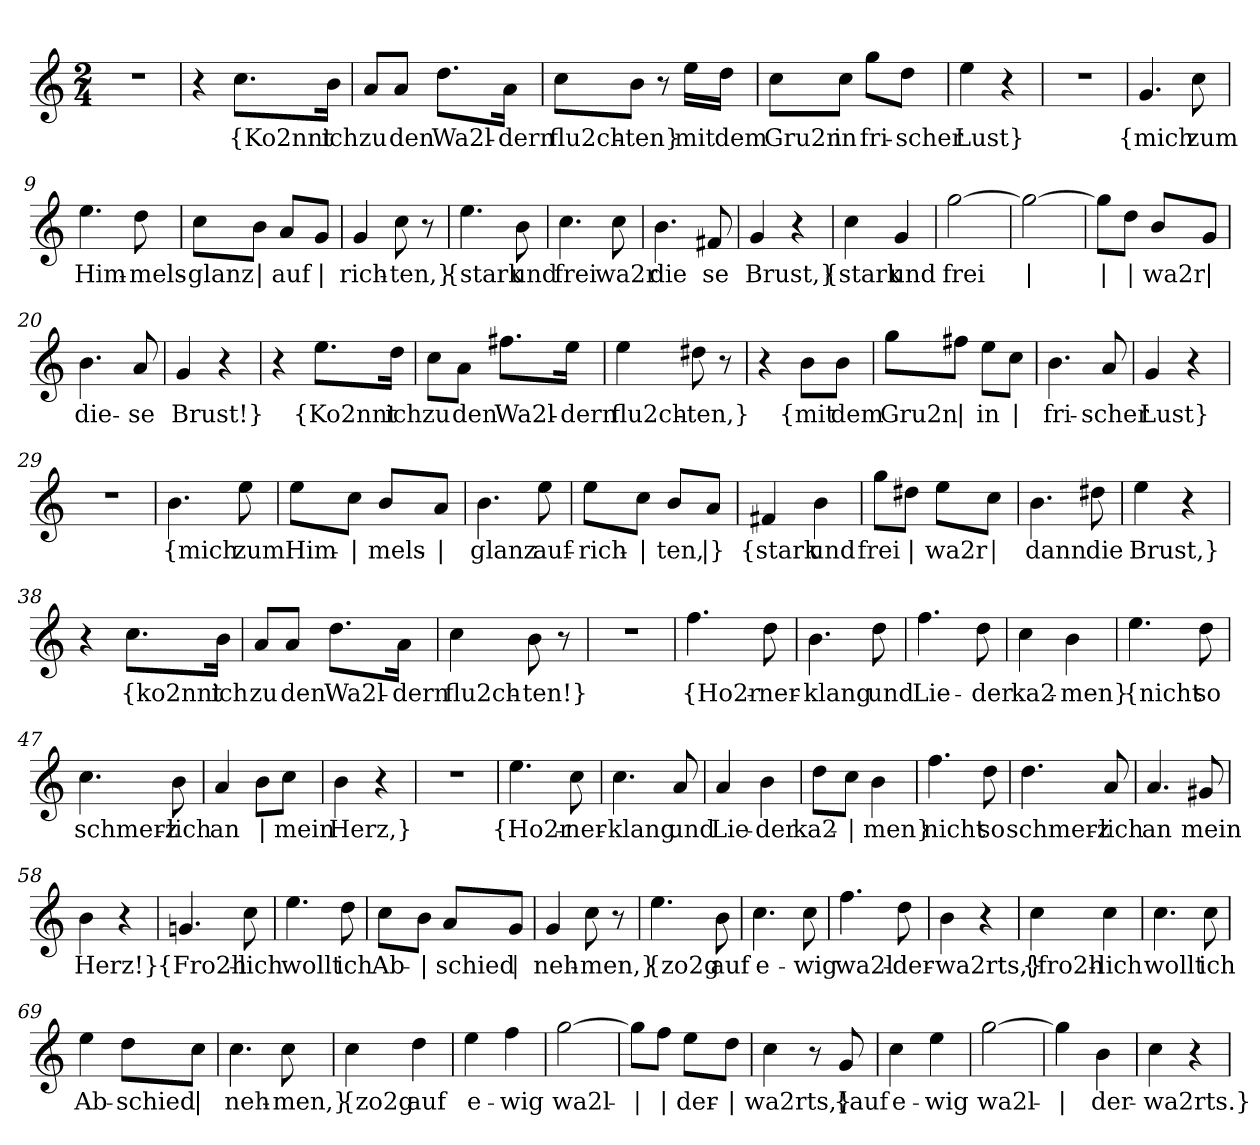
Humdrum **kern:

**kern	**text
*part1	*part1
*staff1	*staff1
*clefG2	*
*k[]	*
*M2/4	*
=1	=1
2r	.
=2	=2
4r	.
!	!LO:LY:b
8.cc\L	{Ko2nnt
!	!LO:LY:b
16b\Jk	ich
=3	=3
!	!LO:LY:b
8a/L	zu
!	!LO:LY:b
8a/J	den
!	!LO:LY:b
8.dd\L	Wa2l-
!	!LO:LY:b
16a\Jk	-dern
=4	=4
!	!LO:LY:b
8cc\L	flu2ch-
!	!LO:LY:b
8b\J	-ten}
8r	.
!	!LO:LY:b
16ee\LL	mit
!	!LO:LY:b
16dd\JJ	dem
=5	=5
!	!LO:LY:b
8cc\L	Gru2n
!	!LO:LY:b
8cc\J	in
!	!LO:LY:b
8gg\L	fri-
!	!LO:LY:b
8dd\J	-scher
=6	=6
!	!LO:LY:b
4ee\	Lust}
4r	.
=7	=7
2r	.
=8	=8
!	!LO:LY:b
4.g/	{mich
!	!LO:LY:b
8cc\	zum
!!LO:LB:g=z
=9	=9
!	!LO:LY:b
4.ee\	Him-
!	!LO:LY:b
8dd\	-mels-
=10	=10
!	!LO:LY:b
8cc\L	glanz
!	!LO:LY:b
8b\J	|
!	!LO:LY:b
8a/L	auf
!	!LO:LY:b
8g/J	|
=11	=11
!	!LO:LY:b
4g/	rich-
!	!LO:LY:b
8cc\	-ten,}
8r	.
=12	=12
!	!LO:LY:b
4.ee\	{stark
!	!LO:LY:b
8b\	und
=13	=13
!	!LO:LY:b
4.cc\	frei
!	!LO:LY:b
8cc\	wa2r
=14	=14
!	!LO:LY:b
4.b\	die
!	!LO:LY:b
8f#X/	-se
=15	=15
!	!LO:LY:b
4g/	Brust,}
4r	.
=16	=16
!	!LO:LY:b
4cc\	{stark
!	!LO:LY:b
4g/	und
=17	=17
!	!LO:LY:b
[2gg\	frei
=18	=18
!	!LO:LY:b
2gg\_	|
!!LO:LB:g=z
=19	=19
!	!LO:LY:b
8gg\L]	|
!	!LO:LY:b
8dd\J	|
!	!LO:LY:b
8b/L	wa2r
!	!LO:LY:b
8g/J	|
=20	=20
!	!LO:LY:b
4.b\	die-
!	!LO:LY:b
8a/	-se
=21	=21
!	!LO:LY:b
4g/	Brust!}
4r	.
=22	=22
4r	.
!	!LO:LY:b
8.ee\L	{Ko2nnt
!	!LO:LY:b
16dd\Jk	ich
=23	=23
!	!LO:LY:b
8cc\L	zu
!	!LO:LY:b
8a\J	den
!	!LO:LY:b
8.ff#X\L	Wa2l-
!	!LO:LY:b
16ee\Jk	-dern
=24	=24
!	!LO:LY:b
4ee\	flu2ch-
!	!LO:LY:b
8dd#X\	-ten,}
8r	.
=25	=25
4r	.
!	!LO:LY:b
8b\L	{mit
!	!LO:LY:b
8b\J	dem
=26	=26
!	!LO:LY:b
8gg\L	Gru2n
!	!LO:LY:b
8ff#X\J	|
!	!LO:LY:b
8ee\L	in
!	!LO:LY:b
8cc\J	|
!!LO:LB:g=z
=27	=27
!	!LO:LY:b
4.b\	fri-
!	!LO:LY:b
8a/	-scher
=28	=28
!	!LO:LY:b
4g/	Lust}
4r	.
=29	=29
2r	.
=30	=30
!	!LO:LY:b
4.b\	{mich
!	!LO:LY:b
8ee\	zum
=31	=31
!	!LO:LY:b
8ee\L	Him-
!	!LO:LY:b
8cc\J	|
!	!LO:LY:b
8b/L	-mels-
!	!LO:LY:b
8a/J	|
=32	=32
!	!LO:LY:b
4.b\	-glanz
!	!LO:LY:b
8ee\	auf-
=33	=33
!	!LO:LY:b
8ee\L	rich-
!	!LO:LY:b
8cc\J	|
!	!LO:LY:b
8b/L	-ten,
!	!LO:LY:b
8a/J	|}
=34	=34
!	!LO:LY:b
4f#X/	{stark
!	!LO:LY:b
4b\	und
=35	=35
!	!LO:LY:b
8gg\L	frei
!	!LO:LY:b
8dd#X\J	|
!	!LO:LY:b
8ee\L	wa2r
!	!LO:LY:b
8cc\J	|
!!LO:LB:g=z
=36	=36
!	!LO:LY:b
4.b\	dann
!	!LO:LY:b
8dd#X\	die
=37	=37
!	!LO:LY:b
4ee\	Brust,}
4r	.
=38	=38
4r	.
!	!LO:LY:b
8.cc\L	{ko2nnt
!	!LO:LY:b
16b\Jk	ich
=39	=39
!	!LO:LY:b
8a/L	zu
!	!LO:LY:b
8a/J	den
!	!LO:LY:b
8.dd\L	Wa2l-
!	!LO:LY:b
16a\Jk	-dern
=40	=40
!	!LO:LY:b
4cc\	flu2ch-
!	!LO:LY:b
8b\	-ten!}
8r	.
=41	=41
2r	.
=42	=42
!	!LO:LY:b
4.ff\	{Ho2r-
!	!LO:LY:b
8dd\	-ner-
=43	=43
!	!LO:LY:b
4.b\	-klang
!	!LO:LY:b
8dd\	und
=44	=44
!	!LO:LY:b
4.ff\	Lie-
!	!LO:LY:b
8dd\	-der
!!LO:LB:g=z
=45	=45
!	!LO:LY:b
4cc\	ka2-
!	!LO:LY:b
4b\	-men}
=46	=46
!	!LO:LY:b
4.ee\	{nicht
!	!LO:LY:b
8dd\	so
=47	=47
!	!LO:LY:b
4.cc\	schmerz-
!	!LO:LY:b
8b\	-lich
=48	=48
!	!LO:LY:b
4a/	an
!	!LO:LY:b
8b\L	|
!	!LO:LY:b
8cc\J	mein
=49	=49
!	!LO:LY:b
4b\	Herz,}
4r	.
=50	=50
2r	.
=51	=51
!	!LO:LY:b
4.ee\	{Ho2r-
!	!LO:LY:b
8cc\	-ner-
=52	=52
!	!LO:LY:b
4.cc\	-klang
!	!LO:LY:b
8a/	und
=53	=53
!	!LO:LY:b
4a/	Lie-
!	!LO:LY:b
4b\	-der
!!LO:LB:g=z
=54	=54
!	!LO:LY:b
8dd\L	ka2-
!	!LO:LY:b
8cc\J	|
!	!LO:LY:b
4b\	-men}
=55	=55
!	!LO:LY:b
4.ff\	nicht
!	!LO:LY:b
8dd\	so
=56	=56
!	!LO:LY:b
4.dd\	schmerz-
!	!LO:LY:b
8a/	-lich
=57	=57
!	!LO:LY:b
4.a/	an
!	!LO:LY:b
8g#X/	mein
=58	=58
!	!LO:LY:b
4b\	Herz!}
4r	.
=59	=59
!	!LO:LY:b
4.gn/	{Fro2h-
!	!LO:LY:b
8cc\	-lich
=60	=60
!	!LO:LY:b
4.ee\	wollt
!	!LO:LY:b
8dd\	ich
=61	=61
!	!LO:LY:b
8cc\L	Ab-
!	!LO:LY:b
8b\J	|
!	!LO:LY:b
8a/L	-schied
!	!LO:LY:b
8g/J	|
!!LO:LB:g=z
=62	=62
!	!LO:LY:b
4g/	neh-
!	!LO:LY:b
8cc\	-men,}
8r	.
=63	=63
!	!LO:LY:b
4.ee\	{zo2g
!	!LO:LY:b
8b\	auf
=64	=64
!	!LO:LY:b
4.cc\	e-
!	!LO:LY:b
8cc\	-wig
=65	=65
!	!LO:LY:b
4.ff\	wa2l-
!	!LO:LY:b
8dd\	-der-
=66	=66
!	!LO:LY:b
4b\	wa2rts,}
4r	.
=67	=67
!	!LO:LY:b
4cc\	{fro2h-
!	!LO:LY:b
4cc\	-lich
=68	=68
!	!LO:LY:b
4.cc\	wollt
!	!LO:LY:b
8cc\	ich
=69	=69
!	!LO:LY:b
4ee\	Ab-
!	!LO:LY:b
8dd\L	-schied
!	!LO:LY:b
8cc\J	|
=70	=70
!	!LO:LY:b
4.cc\	neh-
!	!LO:LY:b
8cc\	-men,}
!!LO:LB:g=z
=71	=71
!	!LO:LY:b
4cc\	{zo2g
!	!LO:LY:b
4dd\	auf
=72	=72
!	!LO:LY:b
4ee\	e-
!	!LO:LY:b
4ff\	-wig
=73	=73
!	!LO:LY:b
[2gg\	wa2l-
=74	=74
!	!LO:LY:b
8gg\L]	|
!	!LO:LY:b
8ff\J	|
!	!LO:LY:b
8ee\L	-der-
!	!LO:LY:b
8dd\J	|
=75	=75
!	!LO:LY:b
4cc\	-wa2rts,}
8r	.
!	!LO:LY:b
8g/	{auf
=76	=76
!	!LO:LY:b
4cc\	e-
!	!LO:LY:b
4ee\	-wig
=77	=77
!	!LO:LY:b
[2gg\	wa2l-
=78	=78
!	!LO:LY:b
4gg\]	|
!	!LO:LY:b
4b\	-der-
=79	=79
!	!LO:LY:b
4cc\	-wa2rts.}
4r	.
=	=
*-	*-
